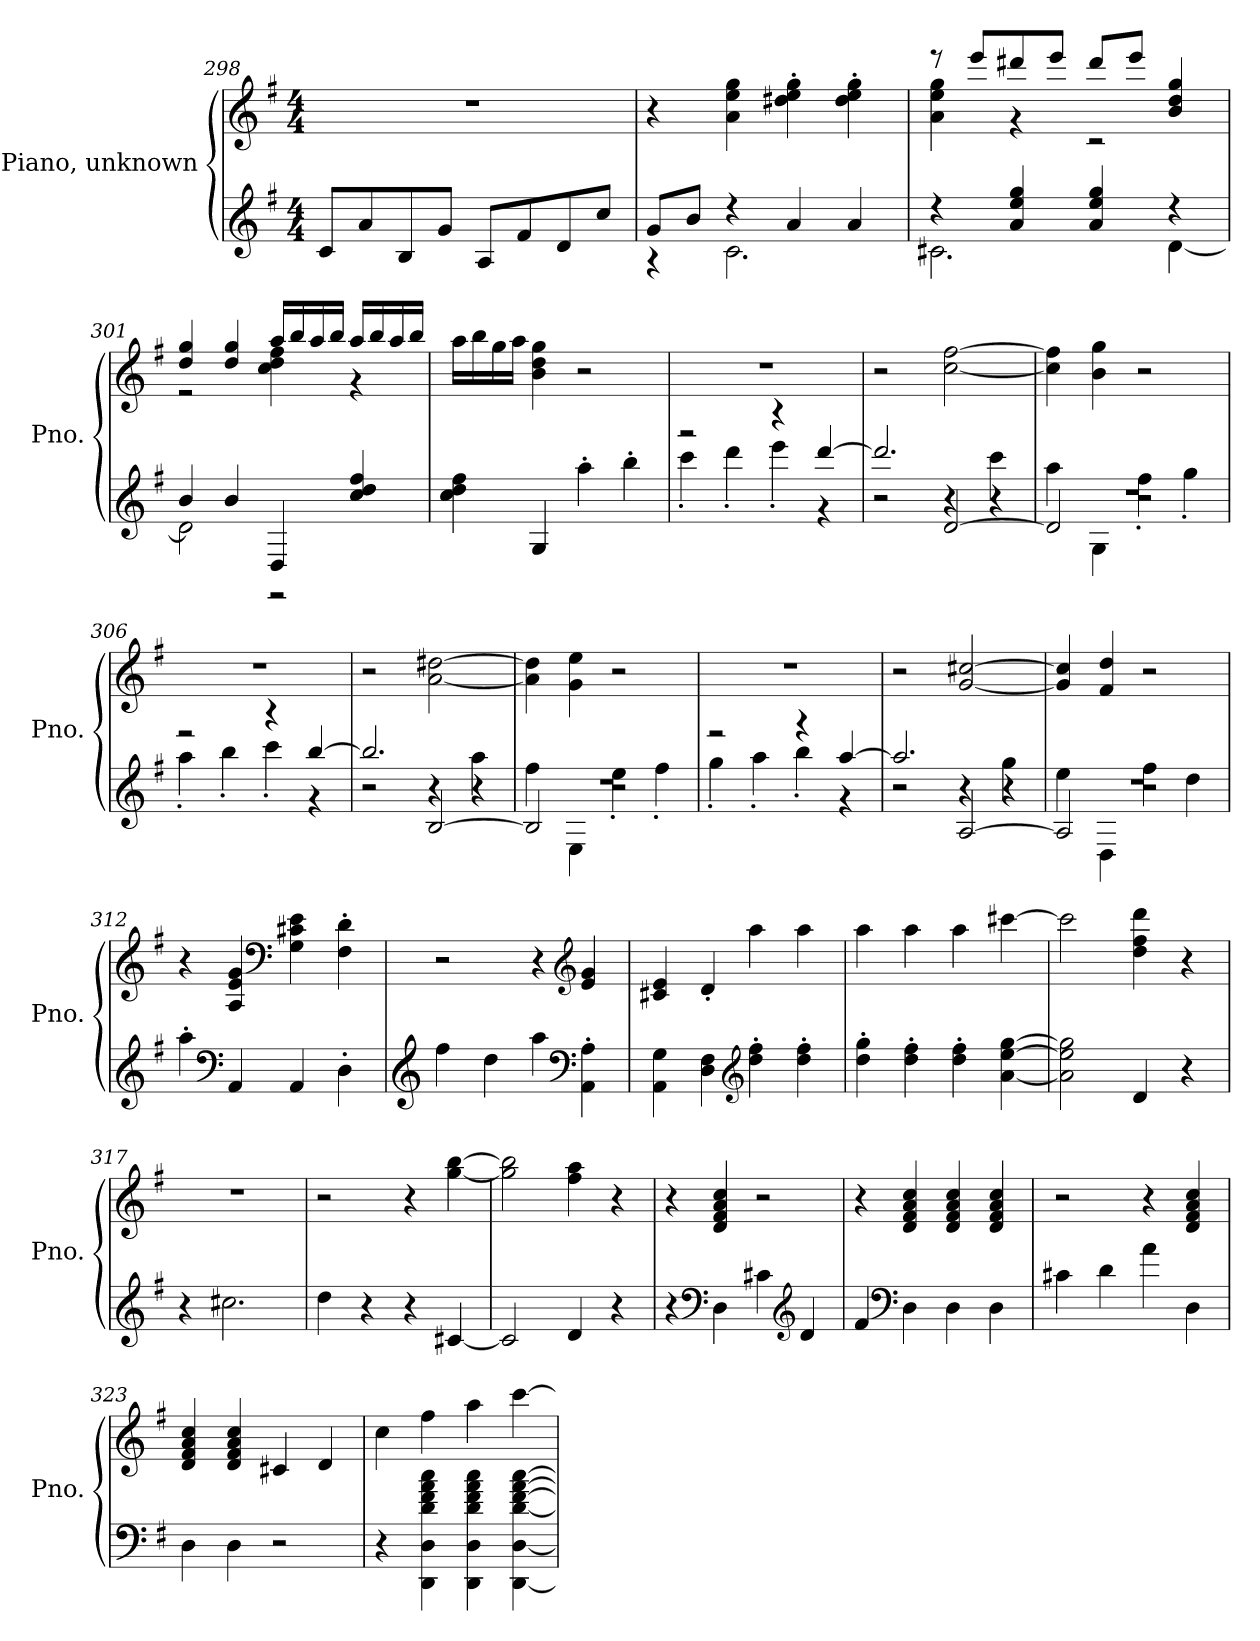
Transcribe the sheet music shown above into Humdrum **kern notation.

**kern	**kern
*part1	*part1
*staff2	*staff1
*I"Piano, unknown	*
*I'Pno.	*
*clefG2	*clefG2
*k[f#]	*k[f#]
*M4/4	*M4/4
=298	=298
8c/L	1r
8a/	.
8B/	.
8g/J	.
8A/L	.
8f#/	.
8d/	.
8cc/J	.
=299	=299
*^	*
8g/L	4r	4r
8b/J	.	.
4r	2.c\	4a\ 4ee\ 4gg\
4a/	.	4dd#X\' 4ee\' 4gg\'
4a/	.	4dd#\' 4ee\' 4gg\'
!!LO:LB:g=z
=300	=300	=300
*	*	*^
4r	2.c#X\	8r	4a\ 4ee\ 4gg\
.	.	8eee/L	.
4a/ 4ee/ 4gg/	.	8ddd#X/	4r
.	.	8eee/J	.
4a/ 4ee/ 4gg/	.	8ddd#/L	2r
.	.	8eee/J	.
4r	[4d\	4b/ 4dd/ 4gg/	.
=301	=301	=301	=301
4b/	2d\]	4dd/ 4gg/	2r
4b/	.	4dd/ 4gg/	.
4D/	2r	16aa/LL	4cc\ 4dd\ 4ff#\
.	.	16bb/	.
.	.	16aa/	.
.	.	16bb/JJ	.
4cc/ 4dd/ 4ff#/	.	16aa/LL	4r
.	.	16bb/	.
.	.	16aa/	.
.	.	16bb/JJ	.
*v	*v	*	*
*	*v	*v
=302	=302
4cc\ 4dd\ 4ff#\	16aa\LL
.	16bb\
.	16gg\
.	16aa\JJ
4G/	4b\ 4dd\ 4gg\
4aa'\	2r
4bb'\	.
=303	=303
*^	*
2r	4ccc'\	1r
.	4ddd'\	.
4r	4eee'\	.
[4ddd/	4r	.
=304	=304	=304
*	*^	*
2.ddd/]	2r	2r	2r
.	4r	[2d/	[2cc\ [2ff#\
4r	4ccc\	.	.
!!LO:LB:g=z
=305	=305	=305	=305
1r	4aa\	2d/]	4cc\] 4ff#\]
.	4G\	.	4b\ 4gg\
.	4ff#'\	2r	2r
.	4gg'\	.	.
*	*v	*v	*
=306	=306	=306
2r	4aa'\	1r
.	4bb'\	.
4r	4ccc'\	.
[4bb/	4r	.
=307	=307	=307
*	*^	*
2.bb/]	2r	2r	2r
.	4r	[2B/	[2a\ [2dd#X\
4r	4aa\	.	.
=308	=308	=308	=308
1r	4ff#\	2B/]	4a\] 4dd#\]
.	4E\	.	4g\ 4ee\
.	4ee'\	2r	2r
.	4ff#'\	.	.
*	*v	*v	*
=309	=309	=309
2r	4gg'\	1r
.	4aa'\	.
4r	4bb'\	.
[4aa/	4r	.
=310	=310	=310
*	*^	*
2.aa/]	2r	2r	2r
.	4r	[2A/	[2g/ [2cc#X/
4r	4gg\	.	.
=311	=311	=311	=311
1r	4ee\	2A/]	4g/] 4cc#/]
.	4D\	.	4f#/ 4dd/
.	4ff#\	2r	2r
.	4dd\	.	.
*v	*v	*v	*
!!LO:PB:g=z
=312	=312
4aa'\	4r
*clefF4	*
4AA/	4A/ 4e/ 4g/
*	*clefF4
4AA/	4G\ 4c#X\ 4e\
4D'\	4F#\' 4d\'
=313	=313
*clefG2	*
4ff#\	2r
4dd\	.
4aa\	4r
*clefF4	*clefG2
4AA\' 4A\'	4e/ 4g/
=314	=314
4AA\ 4G\	4c#X/ 4e/
4D\ 4F#\	4d'/
*clefG2	*
4dd\' 4ff#\'	4aa\
4dd\' 4ff#\'	4aa\
=315	=315
4dd\' 4gg\'	4aa\
4dd\' 4ff#\'	4aa\
4dd\' 4ff#\'	4aa\
[4a\ [4ee\ [4gg\	[4ccc#X\
=316	=316
2a\] 2ee\] 2gg\]	2ccc#\]
4d/	4dd\ 4ff#\ 4ddd\
4r	4r
=317	=317
4r	1r
2.cc#X\	.
!!LO:LB:g=z
=318	=318
4dd\	2r
4r	.
4r	4r
[4c#X/	[4gg\ [4bb\
=319	=319
2c#/]	2gg\] 2bb\]
4d/	4ff#\ 4aa\
4r	4r
=320	=320
4r	4r
*clefF4	*
4D\	4d/ 4f#/ 4a/ 4cc/
4c#X\	2r
*clefG2	*
4d/	.
=321	=321
4f#/	4r
*clefF4	*
4D\	4d/ 4f#/ 4a/ 4cc/
4D\	4d/ 4f#/ 4a/ 4cc/
4D\	4d/ 4f#/ 4a/ 4cc/
=322	=322
4c#X\	2r
4d\	.
4a\	4r
4D\	4d/ 4f#/ 4a/ 4cc/
=323	=323
4D\	4d/ 4f#/ 4a/ 4cc/
4D\	4d/ 4f#/ 4a/ 4cc/
2r	4c#X/
.	4d/
=324	=324
4r	4cc\
4DD\ 4D\ 4d\ 4f#\ 4a\ 4cc\	4ff#\
4DD\ 4D\ 4d\ 4f#\ 4a\ 4cc\	4aa\
[4DD\ [4D\ [4d\ [4f#\ [4a\ [4cc\	[4ccc\
=	=
*-	*-
